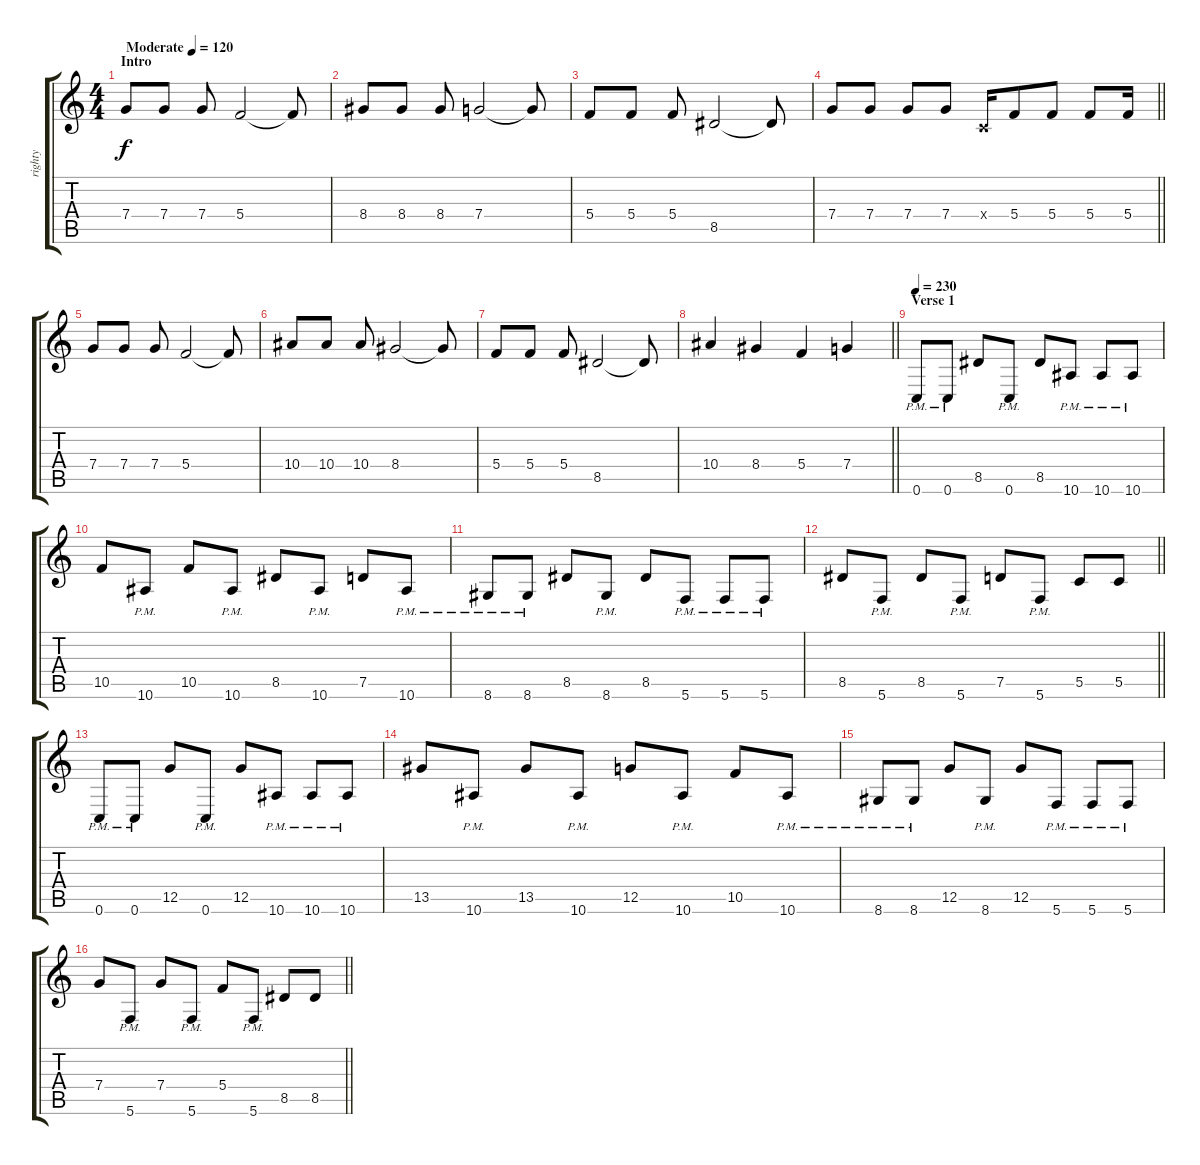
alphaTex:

\track ("righty" "righty") {instrument overdrivenguitar}
\staff {score tabs}
\tuning (D4 A3 F3 C3 G2 C2) {hide}
\ts (4 4)
\section ("" "Intro")
\tempo (120 "Moderate")
\clef g2
\ks c
7.4.8{dy f instrument overdrivenguitar} 7.4.8 7.4.8 5.4.2 5.4{t}.8 |
8.4.8 8.4.8 8.4.8 7.4.2 7.4{t}.8 |
5.4.8 5.4.8 5.4.8 8.5.2 8.5{t}.8 |
\barLineRight lightlight
7.4.8 7.4.8 7.4.8 7.4.8 0.4{x}.16 5.4.8 5.4.8 5.4.8 5.4.16 |
7.4.8 7.4.8 7.4.8 5.4.2 5.4{t}.8 |
10.4.8 10.4.8 10.4.8 8.4.2 8.4{t}.8 |
5.4.8 5.4.8 5.4.8 8.5.2 8.5{t}.8 |
\barLineRight lightlight
10.4.4 8.4.4 5.4.4 7.4.4 |
\section ("" "Verse 1")
\tempo 230
0.6{pm}.8 0.6{pm}.8 8.5.8 0.6{pm}.8 8.5.8 10.6{pm}.8 10.6{pm}.8 10.6{pm}.8 |
10.5.8 10.6{pm}.8 10.5.8 10.6{pm}.8 8.5.8 10.6{pm}.8 7.5.8 10.6{pm}.8 |
8.6{pm}.8 8.6{pm}.8 8.5.8 8.6{pm}.8 8.5.8 5.6{pm}.8 5.6{pm}.8 5.6{pm}.8 |
\barLineRight lightlight
8.5.8 5.6{pm}.8 8.5.8 5.6{pm}.8 7.5.8 5.6{pm}.8 5.5.8 5.5.8 |
0.6{pm}.8 0.6{pm}.8 12.5.8 0.6{pm}.8 12.5.8 10.6{pm}.8 10.6{pm}.8 10.6{pm}.8 |
13.5.8 10.6{pm}.8 13.5.8 10.6{pm}.8 12.5.8 10.6{pm}.8 10.5.8 10.6{pm}.8 |
8.6{pm}.8 8.6{pm}.8 12.5.8 8.6{pm}.8 12.5.8 5.6{pm}.8 5.6{pm}.8 5.6{pm}.8 |
\barLineRight lightlight
7.4.8 5.6{pm}.8 7.4.8 5.6{pm}.8 5.4.8 5.6{pm}.8 8.5.8 8.5.8
